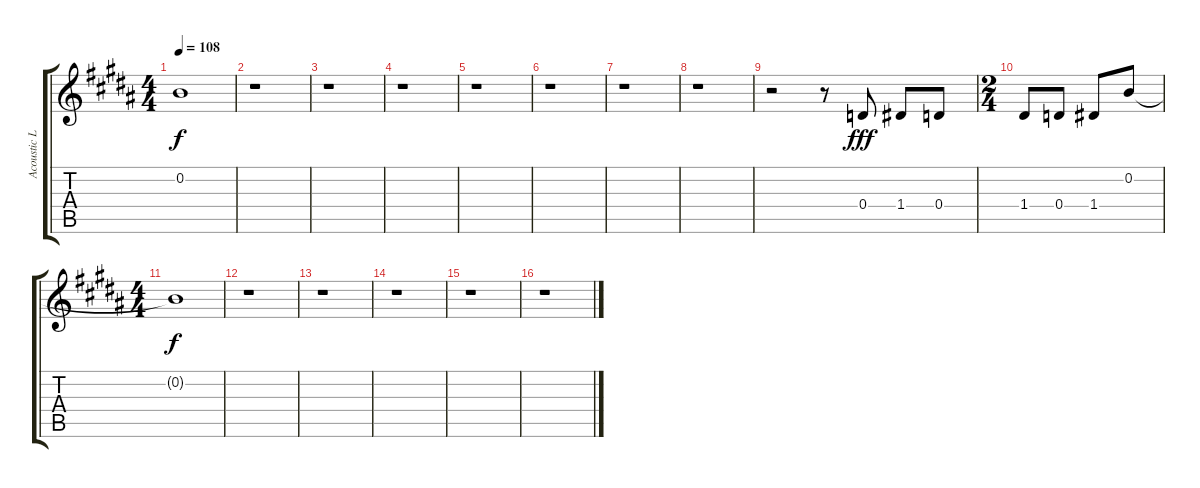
\track ("Acoustic Lead Guitar" "Acoustic L") {instrument acousticguitarsteel}
\staff {score tabs}
\tuning (E4 B3 G3 D3 A2 E2) {hide}
\ts (4 4)
\tempo 108
\clef g2
\ks g#minor
0.2{t}.1{dy f} |
r.1 |
r.1 |
r.1 |
r.1 |
r.1 |
r.1 |
r.1 |
r.2 r.8 0.4.8{dy fff} 1.4.8 0.4.8 |
\ts (2 4)
1.4.8 0.4.8 1.4.8 0.2.8 |
\ts (4 4)
0.2{t}.1{dy f} |
r.1 |
r.1 |
r.1 |
r.1 |
r.1
